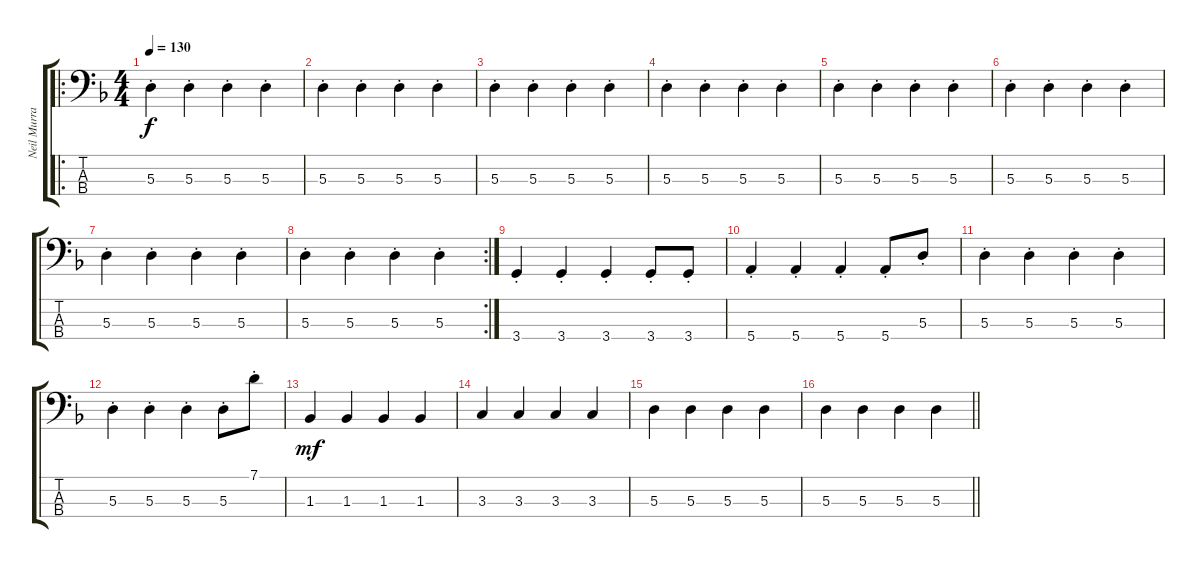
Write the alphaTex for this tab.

\track ("Neil Murray (Bass)" "Neil Murra") {instrument electricbassfinger}
\staff {score tabs}
\tuning (G2 D2 A1 E1) {hide}
\ro
\ts (4 4)
\tempo 130
\clef f4
\ks f
5.3{st}.4{dy f} 5.3{st}.4 5.3{st}.4 5.3{st}.4 |
5.3{st}.4 5.3{st}.4 5.3{st}.4 5.3{st}.4 |
5.3{st}.4 5.3{st}.4 5.3{st}.4 5.3{st}.4 |
5.3{st}.4 5.3{st}.4 5.3{st}.4 5.3{st}.4 |
5.3{st}.4 5.3{st}.4 5.3{st}.4 5.3{st}.4 |
5.3{st}.4 5.3{st}.4 5.3{st}.4 5.3{st}.4 |
5.3{st}.4 5.3{st}.4 5.3{st}.4 5.3{st}.4 |
\rc 2
5.3{st}.4 5.3{st}.4 5.3{st}.4 5.3{st}.4 |
3.4{st}.4 3.4{st}.4 3.4{st}.4 3.4{st}.8 3.4{st}.8 |
5.4{st}.4 5.4{st}.4 5.4{st}.4 5.4{st}.8 5.3{st}.8 |
5.3{st}.4 5.3{st}.4 5.3{st}.4 5.3{st}.4 |
5.3{st}.4 5.3{st}.4 5.3{st}.4 5.3{st}.8 7.1{st}.8 |
1.3.4{dy mf} 1.3.4 1.3.4 1.3.4 |
3.3.4 3.3.4 3.3.4 3.3.4 |
5.3.4 5.3.4 5.3.4 5.3.4 |
\barLineRight lightlight
5.3.4 5.3.4 5.3.4 5.3.4
